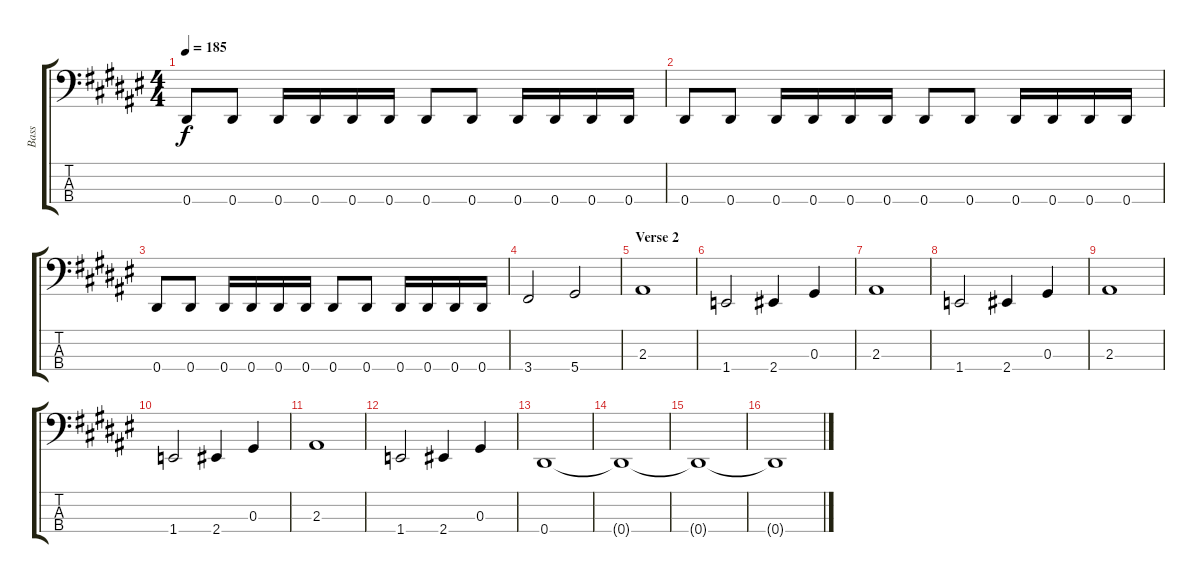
\track ("Bass" "Bass") {instrument electricbasspick}
\staff {score tabs}
\tuning (Gb2 Db2 Ab1 Eb1) {hide}
\ts (4 4)
\tempo 185
\clef f4
\ks d#minor
0.4.8{dy f} 0.4.8 0.4.16 0.4.16 0.4.16 0.4.16 0.4.8 0.4.8 0.4.16 0.4.16 0.4.16 0.4.16 |
0.4.8 0.4.8 0.4.16 0.4.16 0.4.16 0.4.16 0.4.8 0.4.8 0.4.16 0.4.16 0.4.16 0.4.16 |
0.4.8 0.4.8 0.4.16 0.4.16 0.4.16 0.4.16 0.4.8 0.4.8 0.4.16 0.4.16 0.4.16 0.4.16 |
3.4.2 5.4.2 |
\section ("" "Verse 2")
2.3.1 |
1.4.2 2.4.4 0.3.4 |
2.3.1 |
1.4.2 2.4.4 0.3.4 |
2.3.1 |
1.4.2 2.4.4 0.3.4 |
2.3.1 |
1.4.2 2.4.4 0.3.4 |
0.4.1 |
0.4{t}.1 |
0.4{t}.1 |
0.4{t}.1
